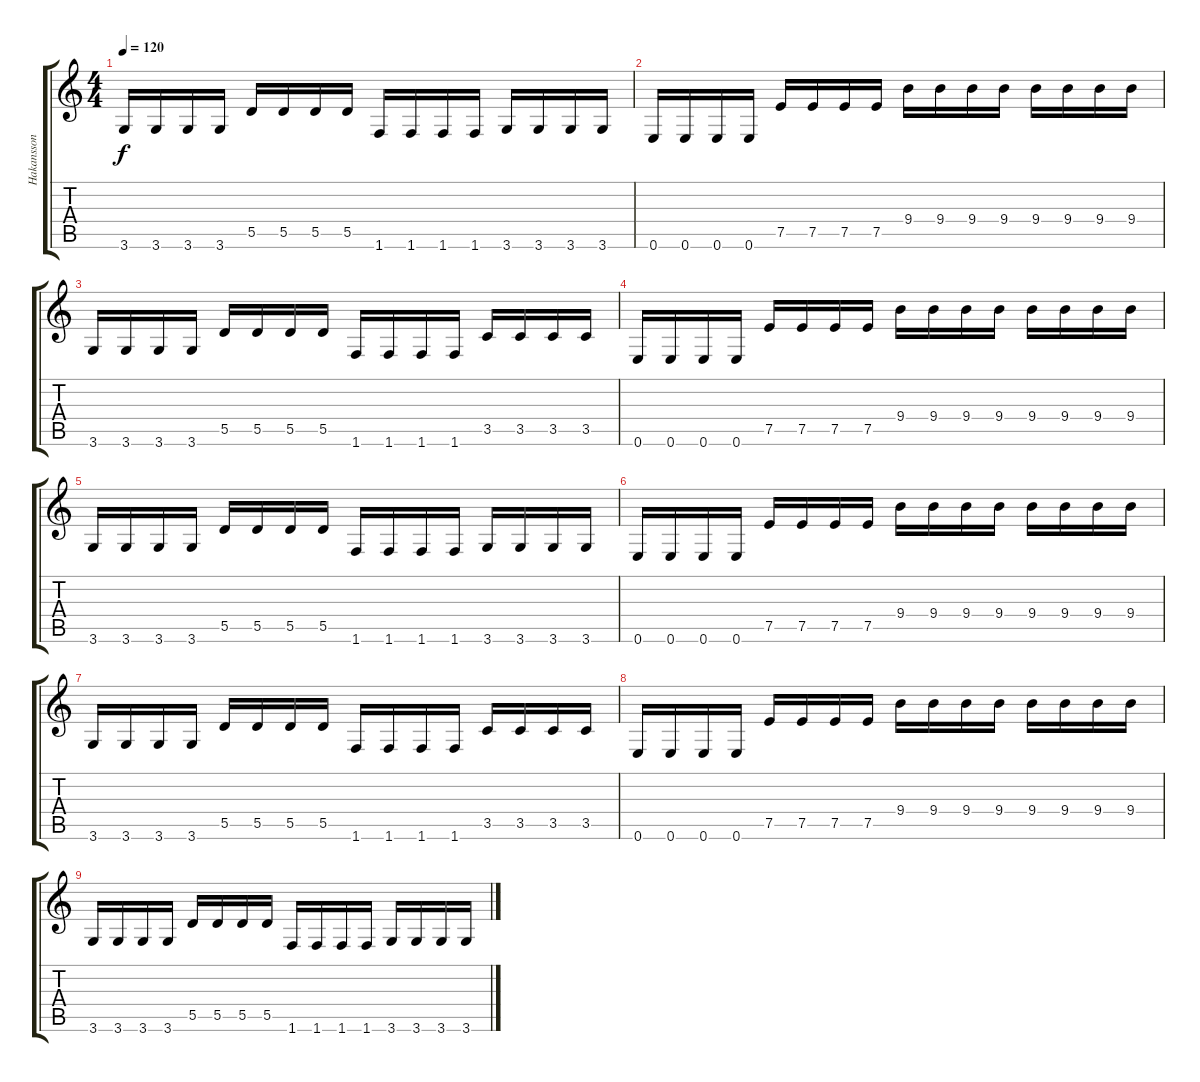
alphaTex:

\track ("Hakansson" "Hakansson") {instrument distortionguitar}
\staff {score tabs}
\tuning (E4 B3 G3 D3 A2 E2) {hide}
\ts (4 4)
\tempo 120
\clef g2
\ks c
3.6.16{dy f} 3.6.16 3.6.16 3.6.16 5.5.16 5.5.16 5.5.16 5.5.16 1.6.16 1.6.16 1.6.16 1.6.16 3.6.16 3.6.16 3.6.16 3.6.16 |
0.6.16{volume 6} 0.6.16 0.6.16 0.6.16 7.5.16 7.5.16 7.5.16 7.5.16 9.4.16 9.4.16 9.4.16 9.4.16 9.4.16 9.4.16 9.4.16 9.4.16 |
3.6.16 3.6.16 3.6.16 3.6.16 5.5.16 5.5.16 5.5.16 5.5.16 1.6.16 1.6.16 1.6.16 1.6.16 3.5.16 3.5.16 3.5.16 3.5.16 |
0.6.16{volume 4} 0.6.16 0.6.16 0.6.16 7.5.16 7.5.16 7.5.16 7.5.16 9.4.16 9.4.16 9.4.16 9.4.16 9.4.16 9.4.16 9.4.16 9.4.16 |
3.6.16 3.6.16 3.6.16 3.6.16 5.5.16 5.5.16 5.5.16 5.5.16 1.6.16 1.6.16 1.6.16 1.6.16 3.6.16 3.6.16 3.6.16 3.6.16 |
0.6.16{volume 2} 0.6.16 0.6.16 0.6.16 7.5.16 7.5.16 7.5.16 7.5.16 9.4.16 9.4.16 9.4.16 9.4.16 9.4.16 9.4.16 9.4.16 9.4.16 |
3.6.16 3.6.16 3.6.16 3.6.16 5.5.16 5.5.16 5.5.16 5.5.16 1.6.16 1.6.16 1.6.16 1.6.16 3.5.16 3.5.16 3.5.16 3.5.16 |
0.6.16{volume 0} 0.6.16 0.6.16 0.6.16 7.5.16 7.5.16 7.5.16 7.5.16 9.4.16 9.4.16 9.4.16 9.4.16 9.4.16 9.4.16 9.4.16 9.4.16 |
3.6.16 3.6.16 3.6.16 3.6.16 5.5.16 5.5.16 5.5.16 5.5.16 1.6.16 1.6.16 1.6.16 1.6.16 3.6.16 3.6.16 3.6.16 3.6.16
